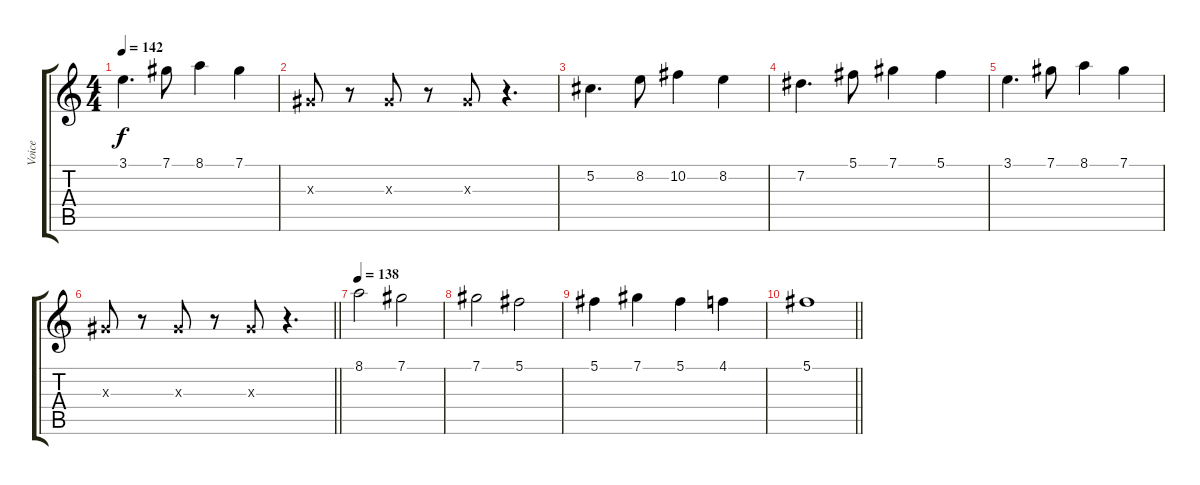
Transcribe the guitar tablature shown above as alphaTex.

\track ("Voice" "Voice") {instrument contrabass}
\staff {score tabs}
\tuning (Db4 Ab3 E3 B2 Gb2 Db2) {hide}
\ts (4 4)
\tempo 142
\clef g2
\ks c
3.1.4{d dy f} 7.1.8 8.1.4 7.1.4 |
4.3{x}.8 r.8 4.3{x}.8 r.8 4.3{x}.8 r.4{d} |
5.2.4{d} 8.2.8 10.2.4 8.2.4 |
7.2.4{d} 5.1.8 7.1.4 5.1.4 |
3.1.4{d} 7.1.8 8.1.4 7.1.4 |
\barLineRight lightlight
4.3{x}.8 r.8 4.3{x}.8 r.8 4.3{x}.8 r.4{d} |
\tempo 138
8.1.2 7.1.2 |
7.1.2 5.1.2 |
5.1.4 7.1.4 5.1.4 4.1.4 |
\barLineRight lightlight
5.1.1
